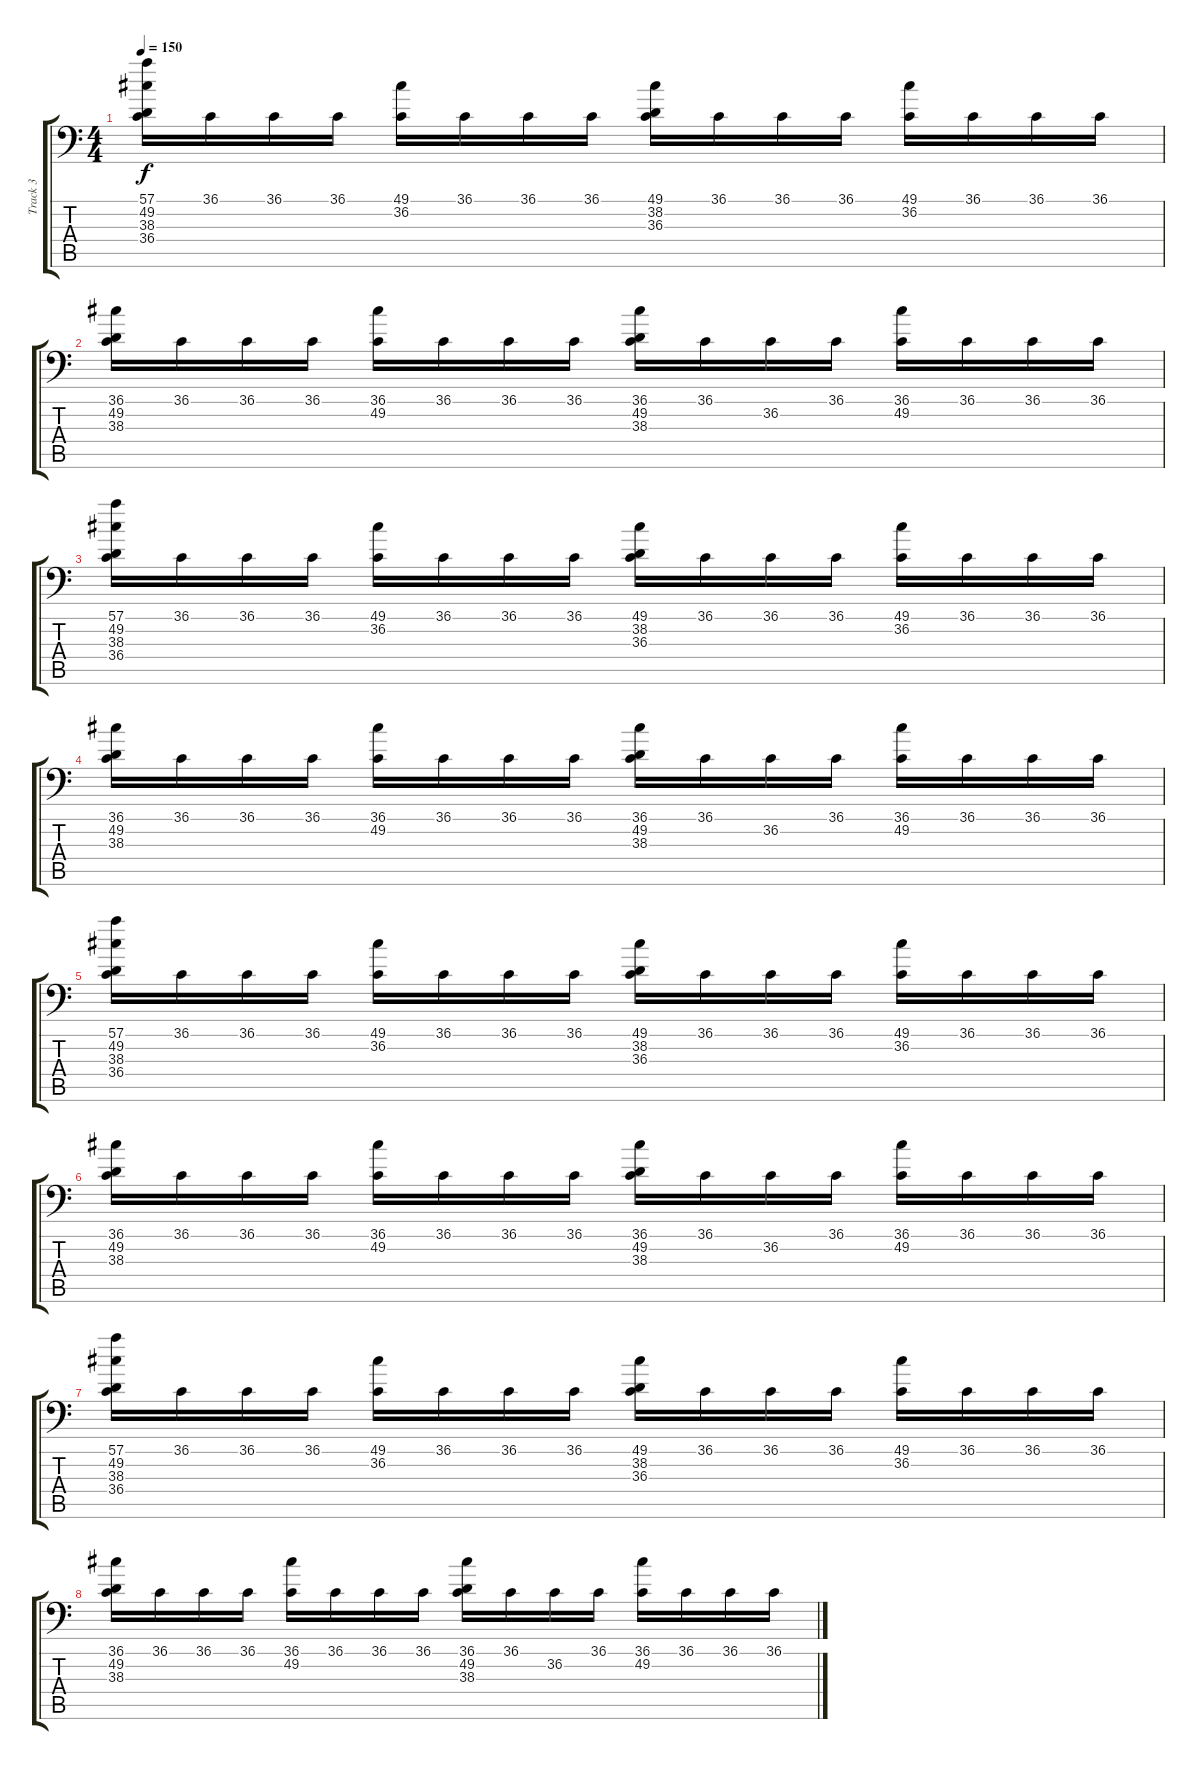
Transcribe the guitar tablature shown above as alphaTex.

\track ("Track 3" "Track 3") {instrument acousticgrandpiano}
\staff {score tabs}
\tuning (C-1 C-1 C-1 C-1 C-1 C-1) {hide}
\ts (4 4)
\tempo 150
\clef f4
\ks c
(57.1 49.2 38.3 36.4).16{dy f} 36.1.16 36.1.16 36.1.16 (49.1 36.2).16 36.1.16 36.1.16 36.1.16 (49.1 38.2 36.3).16 36.1.16 36.1.16 36.1.16 (49.1 36.2).16 36.1.16 36.1.16 36.1.16 |
(36.1 49.2 38.3).16 36.1.16 36.1.16 36.1.16 (36.1 49.2).16 36.1.16 36.1.16 36.1.16 (36.1 49.2 38.3).16 36.1.16 36.2.16 36.1.16 (36.1 49.2).16 36.1.16 36.1.16 36.1.16 |
(57.1 49.2 38.3 36.4).16 36.1.16 36.1.16 36.1.16 (49.1 36.2).16 36.1.16 36.1.16 36.1.16 (49.1 38.2 36.3).16 36.1.16 36.1.16 36.1.16 (49.1 36.2).16 36.1.16 36.1.16 36.1.16 |
(36.1 49.2 38.3).16 36.1.16 36.1.16 36.1.16 (36.1 49.2).16 36.1.16 36.1.16 36.1.16 (36.1 49.2 38.3).16 36.1.16 36.2.16 36.1.16 (36.1 49.2).16 36.1.16 36.1.16 36.1.16 |
(57.1 49.2 38.3 36.4).16 36.1.16 36.1.16 36.1.16 (49.1 36.2).16 36.1.16 36.1.16 36.1.16 (49.1 38.2 36.3).16 36.1.16 36.1.16 36.1.16 (49.1 36.2).16 36.1.16 36.1.16 36.1.16 |
(36.1 49.2 38.3).16 36.1.16 36.1.16 36.1.16 (36.1 49.2).16 36.1.16 36.1.16 36.1.16 (36.1 49.2 38.3).16 36.1.16 36.2.16 36.1.16 (36.1 49.2).16 36.1.16 36.1.16 36.1.16 |
(57.1 49.2 38.3 36.4).16 36.1.16 36.1.16 36.1.16 (49.1 36.2).16 36.1.16 36.1.16 36.1.16 (49.1 38.2 36.3).16 36.1.16 36.1.16 36.1.16 (49.1 36.2).16 36.1.16 36.1.16 36.1.16 |
(36.1 49.2 38.3).16 36.1.16 36.1.16 36.1.16 (36.1 49.2).16 36.1.16 36.1.16 36.1.16 (36.1 49.2 38.3).16 36.1.16 36.2.16 36.1.16 (36.1 49.2).16 36.1.16 36.1.16 36.1.16
